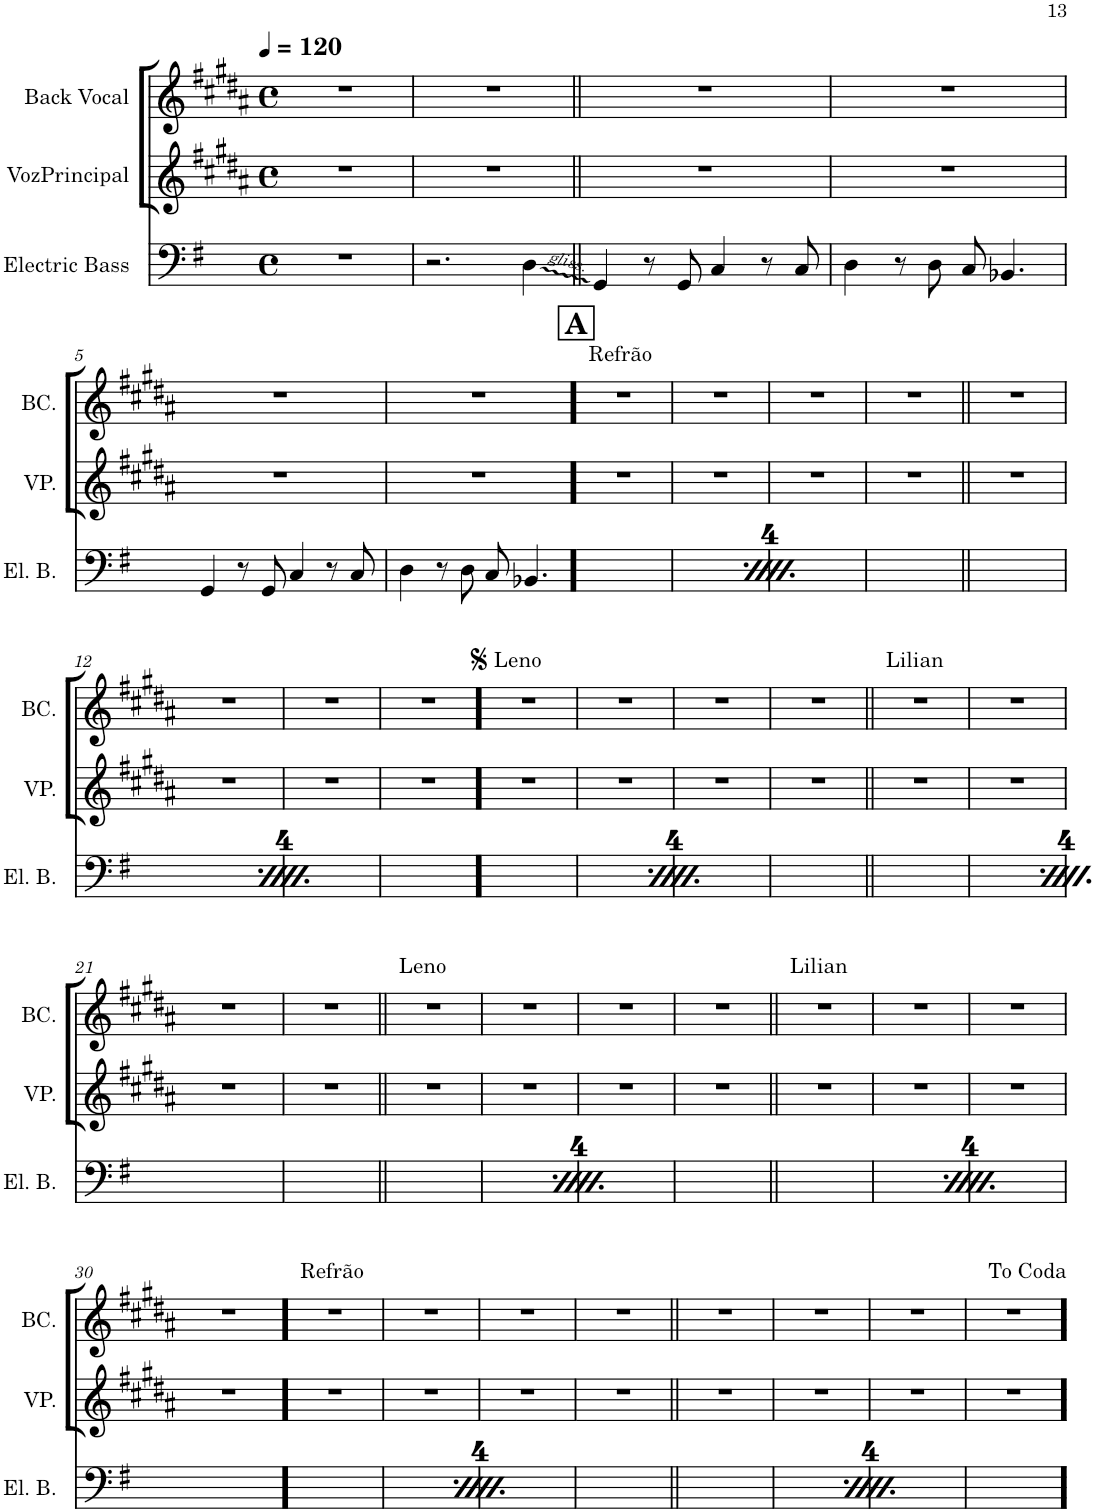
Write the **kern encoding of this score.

**kern	**kern	**kern
*part3	*part2	*part1
*staff3	*staff2	*staff1
*I"Electric Bass	*I"VozPrincipal	*I"Back Vocal
*I'El. B.	*I'VP.	*I'BC.
!!LO:PB:g=z
*clefF4	*clefG2	*clefG2
*Trd7c12	*	*
*k[f#]	*k[f#c#g#d#a#]	*k[f#c#g#d#a#]
*M4/4	*M4/4	*M4/4
*met(c)	*met(c)	*met(c)
*MM120	*MM120	*MM120
=1	=1	=1
1r	1r	1r
=2	=2	=2
2.r	1r	1r
4D\	.	.
=3||	=3||	=3||
4GG/	1r	1r
8r	.	.
8GG/	.	.
4C/	.	.
8r	.	.
8C/	.	.
=4	=4	=4
4D\	1r	1r
8r	.	.
8D\	.	.
8C/	.	.
4.BB-X/	.	.
!!LO:LB:g=z
=5	=5	=5
4GG/	1r	1r
8r	.	.
8GG/	.	.
4C/	.	.
8r	.	.
8C/	.	.
=6	=6	=6
4D\	1r	1r
8r	.	.
8D\	.	.
8C/	.	.
4.BB-X/	.	.
!!LO:REH:place=s1:a:B:cj:fs=14:t=A
=7!	=7!	=7!
!	!	!LO:TX:a:t=Refrão
4GG/	1r	1r
8r	.	.
8GG/	.	.
4C/	.	.
8r	.	.
8C/	.	.
=8	=8	=8
4D\	1r	1r
8r	.	.
8D\	.	.
8C/	.	.
4.BB-X/	.	.
=9	=9	=9
4GG/	1r	1r
8r	.	.
8GG/	.	.
4C/	.	.
8r	.	.
8C/	.	.
=10	=10	=10
4D\	1r	1r
8r	.	.
8D\	.	.
8C/	.	.
4.BB-X/	.	.
=11||	=11||	=11||
4GG/	1r	1r
8r	.	.
8GG/	.	.
4C/	.	.
8r	.	.
8C/	.	.
!!LO:LB:g=z
=12	=12	=12
4D\	1r	1r
8r	.	.
8D\	.	.
8C/	.	.
4.BB-X/	.	.
=13	=13	=13
4GG/	1r	1r
8r	.	.
8GG/	.	.
4C/	.	.
8r	.	.
8C/	.	.
=14	=14	=14
4D\	1r	1r
8r	.	.
8D\	.	.
8C/	.	.
4.BB-X/	.	.
=15!	=15!	=15!
!	!	!LO:TX:a:t=Leno
4GG/	1r	1r
8r	.	.
8GG/	.	.
4C/	.	.
8r	.	.
8C/	.	.
=16	=16	=16
4D\	1r	1r
8r	.	.
8D\	.	.
8C/	.	.
4.BB-X/	.	.
=17	=17	=17
4GG/	1r	1r
8r	.	.
8GG/	.	.
4C/	.	.
8r	.	.
8C/	.	.
=18	=18	=18
4D\	1r	1r
8r	.	.
8D\	.	.
8C/	.	.
4.BB-X/	.	.
=19||	=19||	=19||
!	!	!LO:TX:a:t=Lilian
4GG/	1r	1r
8r	.	.
8GG/	.	.
4C/	.	.
8r	.	.
8C/	.	.
=20	=20	=20
4D\	1r	1r
8r	.	.
8D\	.	.
8C/	.	.
4.BB-X/	.	.
!!LO:LB:g=z
=21	=21	=21
4GG/	1r	1r
8r	.	.
8GG/	.	.
4C/	.	.
8r	.	.
8C/	.	.
=22	=22	=22
4D\	1r	1r
8r	.	.
8D\	.	.
8C/	.	.
4.BB-X/	.	.
=23||	=23||	=23||
!	!	!LO:TX:a:t=Leno
4GG/	1r	1r
8r	.	.
8GG/	.	.
4C/	.	.
8r	.	.
8C/	.	.
=24	=24	=24
4D\	1r	1r
8r	.	.
8D\	.	.
8C/	.	.
4.BB-X/	.	.
=25	=25	=25
4GG/	1r	1r
8r	.	.
8GG/	.	.
4C/	.	.
8r	.	.
8C/	.	.
=26	=26	=26
4D\	1r	1r
8r	.	.
8D\	.	.
8C/	.	.
4.BB-X/	.	.
=27||	=27||	=27||
!	!	!LO:TX:a:t=Lilian
4GG/	1r	1r
8r	.	.
8GG/	.	.
4C/	.	.
8r	.	.
8C/	.	.
=28	=28	=28
4D\	1r	1r
8r	.	.
8D\	.	.
8C/	.	.
4.BB-X/	.	.
=29	=29	=29
4GG/	1r	1r
8r	.	.
8GG/	.	.
4C/	.	.
8r	.	.
8C/	.	.
!!LO:LB:g=z
=30	=30	=30
4D\	1r	1r
8r	.	.
8D\	.	.
8C/	.	.
4.BB-X/	.	.
=31!	=31!	=31!
!	!	!LO:TX:a:t=Refrão
4GG/	1r	1r
8r	.	.
8GG/	.	.
4C/	.	.
8r	.	.
8C/	.	.
=32	=32	=32
4D\	1r	1r
8r	.	.
8D\	.	.
8C/	.	.
4.BB-X/	.	.
=33	=33	=33
4GG/	1r	1r
8r	.	.
8GG/	.	.
4C/	.	.
8r	.	.
8C/	.	.
=34	=34	=34
4D\	1r	1r
8r	.	.
8D\	.	.
8C/	.	.
4.BB-X/	.	.
=35||	=35||	=35||
4GG/	1r	1r
8r	.	.
8GG/	.	.
4C/	.	.
8r	.	.
8C/	.	.
=36	=36	=36
4D\	1r	1r
8r	.	.
8D\	.	.
8C/	.	.
4.BB-X/	.	.
=37	=37	=37
4GG/	1r	1r
8r	.	.
8GG/	.	.
4C/	.	.
8r	.	.
8C/	.	.
=38	=38	=38
4D\	1r	1r
8r	.	.
8D\	.	.
8C/	.	.
4.BB-X/	.	.
=!	=!	=!
*-	*-	*-
